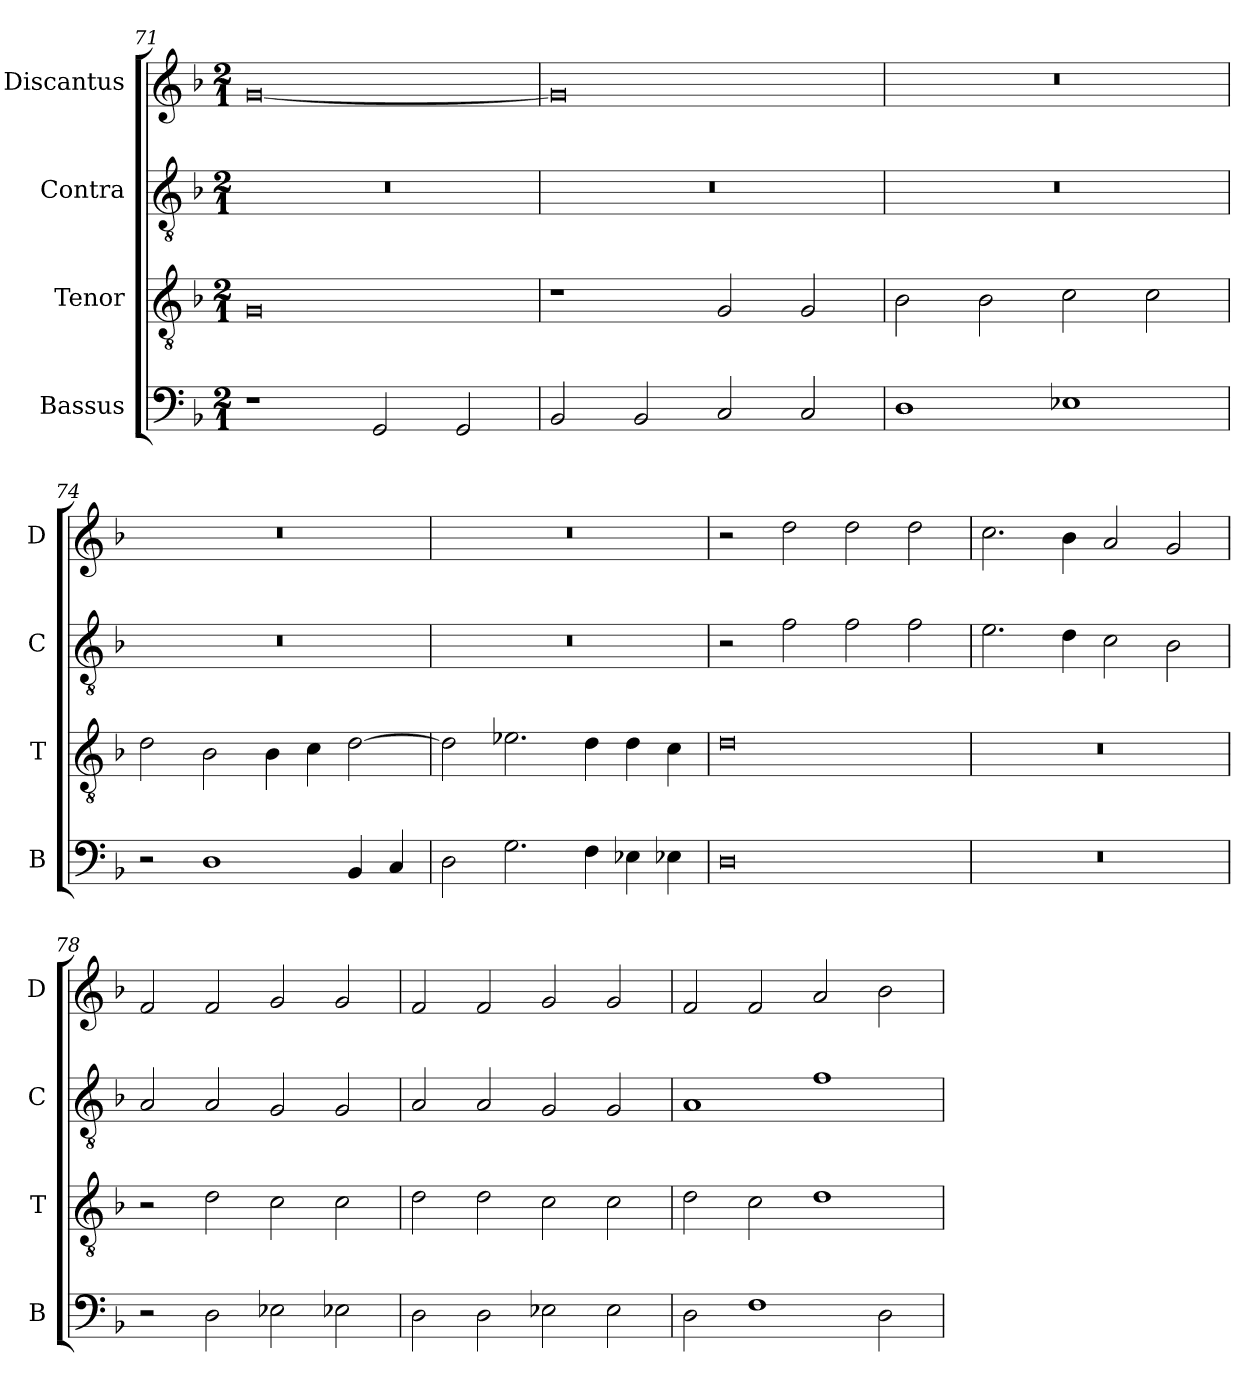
**kern	**kern	**kern	**kern
*part4	*part3	*part2	*part1
*staff4	*staff3	*staff2	*staff1
*I"Bassus	*I"Tenor	*I"Contra	*I"Discantus
*I'B	*I'T	*I'C	*I'D
*clefF4	*clefGv2	*clefGv2	*clefG2
*k[b-]	*k[b-]	*k[b-]	*k[b-]
*M2/1	*M2/1	*M2/1	*M2/1
=71	=71	=71	=71
1r	0G	0r	[0g
2GG/	.	.	.
2GG/	.	.	.
=72	=72	=72	=72
2BB-/	1r	0r	0g]
2BB-/	.	.	.
2C/	2G/	.	.
2C/	2G/	.	.
=73	=73	=73	=73
1D	2B-\	0r	0r
.	2B-\	.	.
1E-X	2c\	.	.
.	2c\	.	.
=74	=74	=74	=74
2r	2d\	0r	0r
1D	2B-\	.	.
.	4B-\	.	.
.	4c\	.	.
4BB-/	[2d\	.	.
4C/	.	.	.
=75	=75	=75	=75
2D\	2d\]	0r	0r
2.G\	2.e-X\	.	.
4F\	4d\	.	.
4E-X\	4d\	.	.
4E-X\	4c\	.	.
=76	=76	=76	=76
0D	0d	2r	2r
.	.	2f\	2dd\
.	.	2f\	2dd\
.	.	2f\	2dd\
=77	=77	=77	=77
0r	0r	2.e\	2.cc\
.	.	4d\	4b-\
.	.	2c\	2a/
.	.	2B-\	2g/
=78	=78	=78	=78
2r	2r	2A/	2f/
2D\	2d\	2A/	2f/
2E-X\	2c\	2G/	2g/
2E-X\	2c\	2G/	2g/
=79	=79	=79	=79
2D\	2d\	2A/	2f/
2D\	2d\	2A/	2f/
2E-X\	2c\	2G/	2g/
2E-\	2c\	2G/	2g/
=80	=80	=80	=80
2D\	2d\	1A	2f/
1F	2c\	.	2f/
.	1d	1f	2a/
2D\	.	.	2b-\
=	=	=	=
*-	*-	*-	*-
